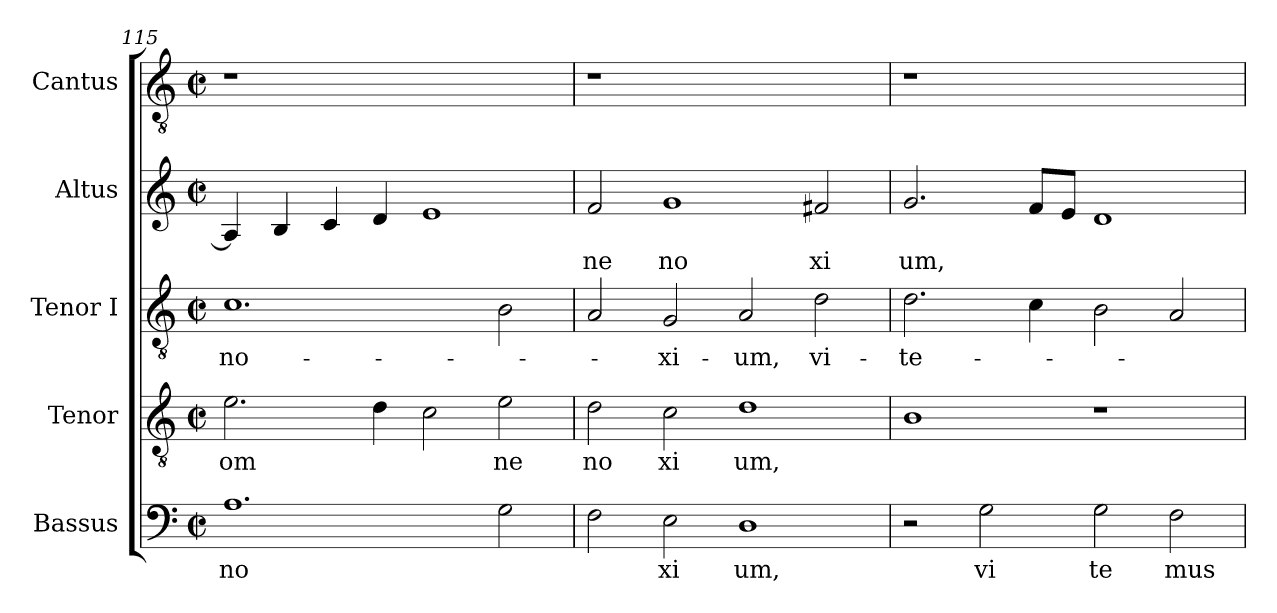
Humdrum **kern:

**kern	**text	**kern	**text	**kern	**text	**kern	**text	**kern
*part5	*part5	*part4	*part4	*part3	*part3	*part2	*part2	*part1
*staff5	*staff5	*staff4	*staff4	*staff3	*staff3	*staff2	*staff2	*staff1
*I"Bassus	*	*I"Tenor	*	*I"Tenor I	*	*I"Altus	*	*I"Cantus
*I'Bassus	*	*I'Tenor	*	*I'Tenor I	*	*I'Altus	*	*I'Cantus
*clefF4	*	*clefGv2	*	*clefGv2	*	*clefG2	*	*clefGv2
*M2/2	*	*M2/2	*	*M2/2	*	*M2/2	*	*M2/2
*met(c|)	*	*met(c|)	*	*met(c|)	*	*met(c|)	*	*met(c|)
=115	=115	=115	=115	=115	=115	=115	=115	=115
!	!LO:LY:b:cj	!	!LO:LY:b	!	!LO:LY:b:cj	!	!	!
1.A	no	2.e\	om	1.c	no-	4A/]	.	1r
.	.	.	.	.	.	4B/	.	.
.	.	.	.	.	.	4c/	.	.
.	.	4d\	.	.	.	4d/	.	.
.	.	2c\	.	.	.	1e	.	1ryy
!	!	!	!LO:LY:b:cj	!	!	!	!	!
2G\	.	2e\	ne	2B\	.	.	.	.
=116	=116	=116	=116	=116	=116	=116	=116	=116
!	!	!	!LO:LY:b:cj	!	!	!	!LO:LY:b:cj	!
2F\	.	2d\	no	2A/	.	2f/	ne	1r
!	!LO:LY:b:cj	!	!LO:LY:b:cj	!	!LO:LY:b:cj	!	!LO:LY:b:cj	!
2E\	xi	2c\	xi	2G/	-xi-	1g	no	.
!	!LO:LY:b:cj	!	!LO:LY:b	!	!LO:LY:b:cj	!	!	!
1D	um,	1d	um,	2A/	-um,	.	.	1ryy
!	!	!	!	!	!LO:LY:b:cj	!	!LO:LY:b:cj	!
.	.	.	.	2d\	vi-	2f#/	xi	.
=117	=117	=117	=117	=117	=117	=117	=117	=117
!	!	!	!	!	!LO:LY:b:cj	!	!LO:LY:b	!
2r	.	1B	.	2.d\	-te-	2.g/	um,	1r
!	!LO:LY:b:cj	!	!	!	!	!	!	!
2G\	vi	.	.	.	.	.	.	.
.	.	.	.	4c\	.	8f/L	.	.
.	.	.	.	.	.	8e/J	.	.
!	!LO:LY:b:cj	!	!	!	!	!	!	!
2G\	te	1r	.	2B\	.	1d	.	1ryy
!	!LO:LY:b:cj	!	!	!	!	!	!	!
2F\	mus	.	.	2A/	.	.	.	.
=	=	=	=	=	=	=	=	=
*-	*-	*-	*-	*-	*-	*-	*-	*-
